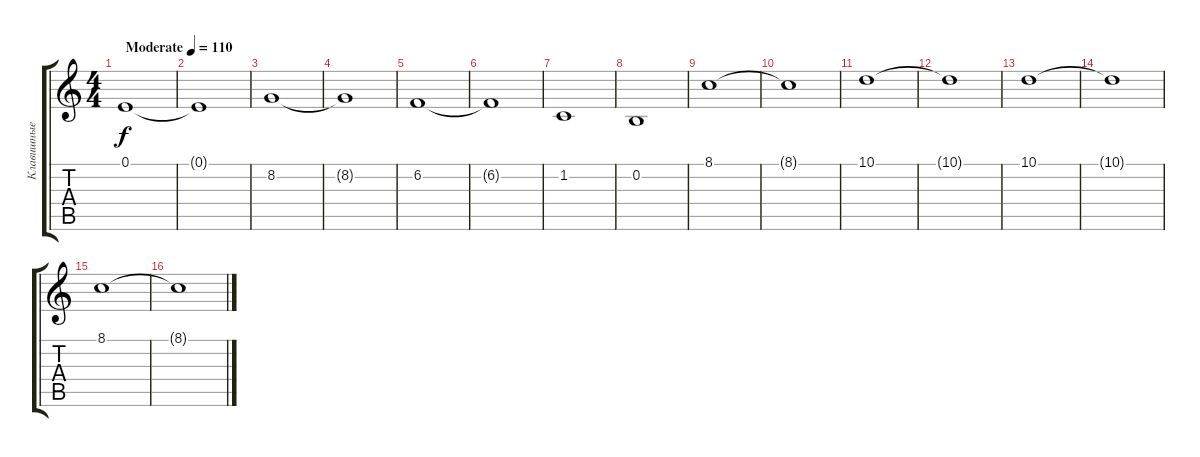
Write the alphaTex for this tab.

\track ("Клавишные" "Клавишные") {instrument stringensemble1}
\staff {score tabs}
\tuning (E4 B3 G3 D3 A2 E2) {hide}
\ts (4 4)
\tempo (110 "Moderate")
\clef g2
\ks c
0.1.1{dy f instrument stringensemble1} |
0.1{t}.1 |
8.2.1 |
8.2{t}.1 |
6.2.1 |
6.2{t}.1 |
1.2.1 |
0.2.1 |
8.1.1 |
8.1{t}.1 |
10.1.1 |
10.1{t}.1 |
10.1.1 |
10.1{t}.1 |
8.1.1 |
8.1{t}.1
